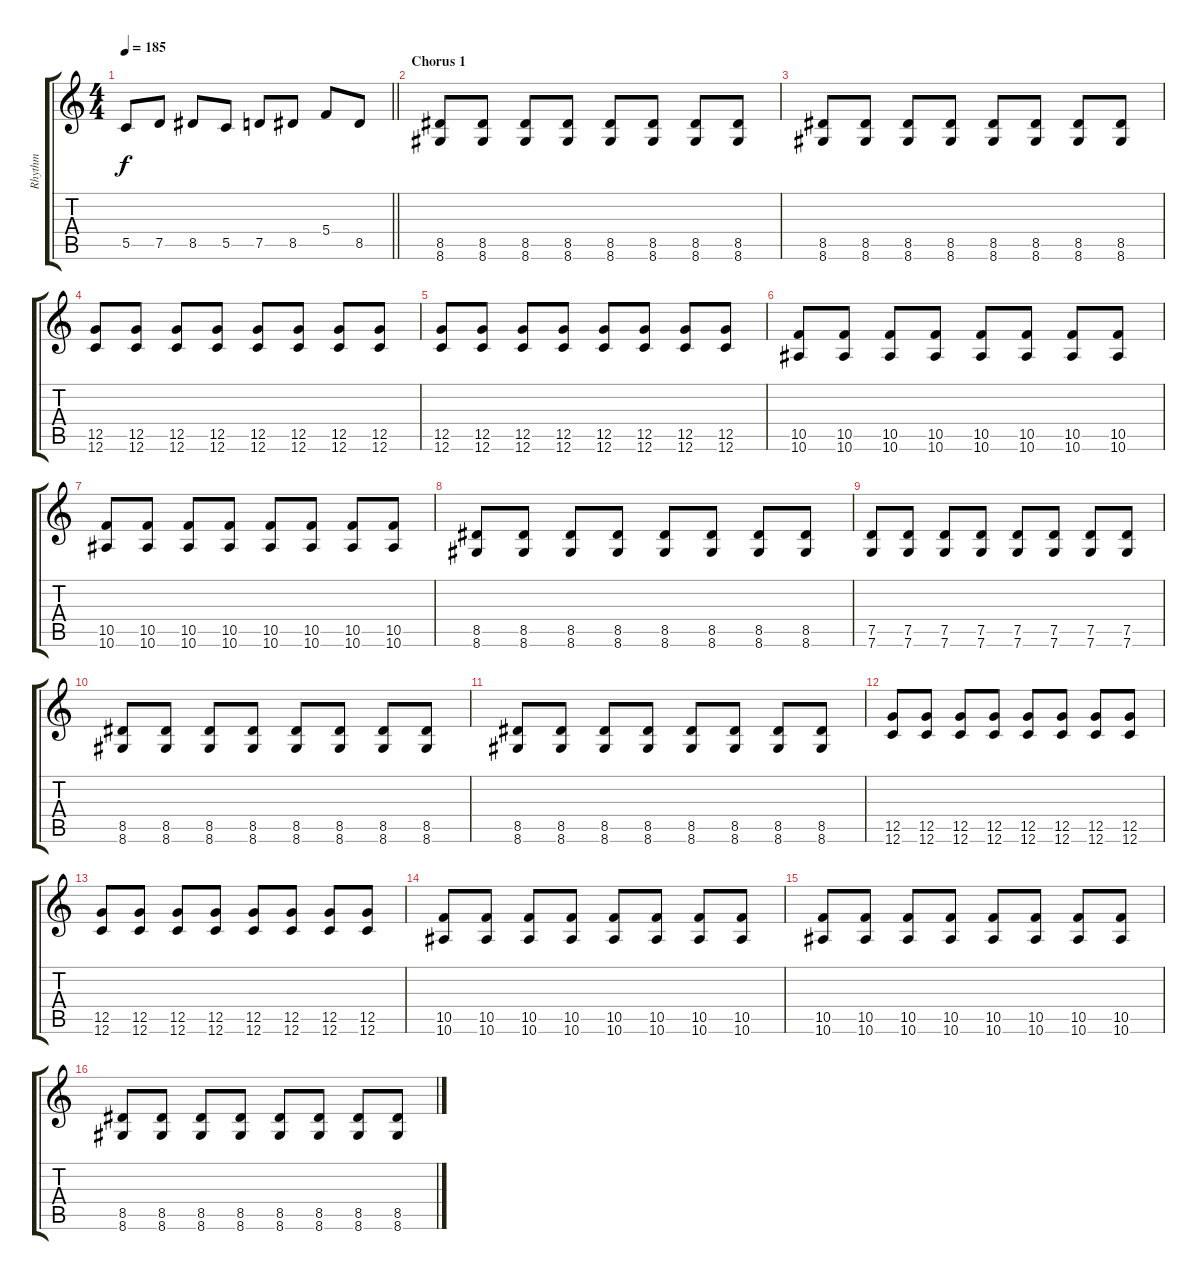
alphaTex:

\track ("Rhythm" "Rhythm") {instrument distortionguitar}
\staff {score tabs}
\tuning (D4 A3 F3 C3 G2 C2) {hide}
\ts (4 4)
\tempo 185
\clef g2
\barLineRight lightlight
\ks c
5.5.8{dy f} 7.5.8 8.5.8 5.5.8 7.5.8 8.5.8 5.4.8 8.5.8 |
\section ("" "Chorus 1")
(8.5 8.6).8 (8.5 8.6).8 (8.5 8.6).8 (8.5 8.6).8 (8.5 8.6).8 (8.5 8.6).8 (8.5 8.6).8 (8.5 8.6).8 |
(8.5 8.6).8 (8.5 8.6).8 (8.5 8.6).8 (8.5 8.6).8 (8.5 8.6).8 (8.5 8.6).8 (8.5 8.6).8 (8.5 8.6).8 |
(12.5 12.6).8 (12.5 12.6).8 (12.5 12.6).8 (12.5 12.6).8 (12.5 12.6).8 (12.5 12.6).8 (12.5 12.6).8 (12.5 12.6).8 |
(12.5 12.6).8 (12.5 12.6).8 (12.5 12.6).8 (12.5 12.6).8 (12.5 12.6).8 (12.5 12.6).8 (12.5 12.6).8 (12.5 12.6).8 |
(10.5 10.6).8 (10.5 10.6).8 (10.5 10.6).8 (10.5 10.6).8 (10.5 10.6).8 (10.5 10.6).8 (10.5 10.6).8 (10.5 10.6).8 |
(10.5 10.6).8 (10.5 10.6).8 (10.5 10.6).8 (10.5 10.6).8 (10.5 10.6).8 (10.5 10.6).8 (10.5 10.6).8 (10.5 10.6).8 |
(8.5 8.6).8 (8.5 8.6).8 (8.5 8.6).8 (8.5 8.6).8 (8.5 8.6).8 (8.5 8.6).8 (8.5 8.6).8 (8.5 8.6).8 |
(7.5 7.6).8 (7.5 7.6).8 (7.5 7.6).8 (7.5 7.6).8 (7.5 7.6).8 (7.5 7.6).8 (7.5 7.6).8 (7.5 7.6).8 |
(8.5 8.6).8 (8.5 8.6).8 (8.5 8.6).8 (8.5 8.6).8 (8.5 8.6).8 (8.5 8.6).8 (8.5 8.6).8 (8.5 8.6).8 |
(8.5 8.6).8 (8.5 8.6).8 (8.5 8.6).8 (8.5 8.6).8 (8.5 8.6).8 (8.5 8.6).8 (8.5 8.6).8 (8.5 8.6).8 |
(12.5 12.6).8 (12.5 12.6).8 (12.5 12.6).8 (12.5 12.6).8 (12.5 12.6).8 (12.5 12.6).8 (12.5 12.6).8 (12.5 12.6).8 |
(12.5 12.6).8 (12.5 12.6).8 (12.5 12.6).8 (12.5 12.6).8 (12.5 12.6).8 (12.5 12.6).8 (12.5 12.6).8 (12.5 12.6).8 |
(10.5 10.6).8 (10.5 10.6).8 (10.5 10.6).8 (10.5 10.6).8 (10.5 10.6).8 (10.5 10.6).8 (10.5 10.6).8 (10.5 10.6).8 |
(10.5 10.6).8 (10.5 10.6).8 (10.5 10.6).8 (10.5 10.6).8 (10.5 10.6).8 (10.5 10.6).8 (10.5 10.6).8 (10.5 10.6).8 |
(8.5 8.6).8 (8.5 8.6).8 (8.5 8.6).8 (8.5 8.6).8 (8.5 8.6).8 (8.5 8.6).8 (8.5 8.6).8 (8.5 8.6).8
